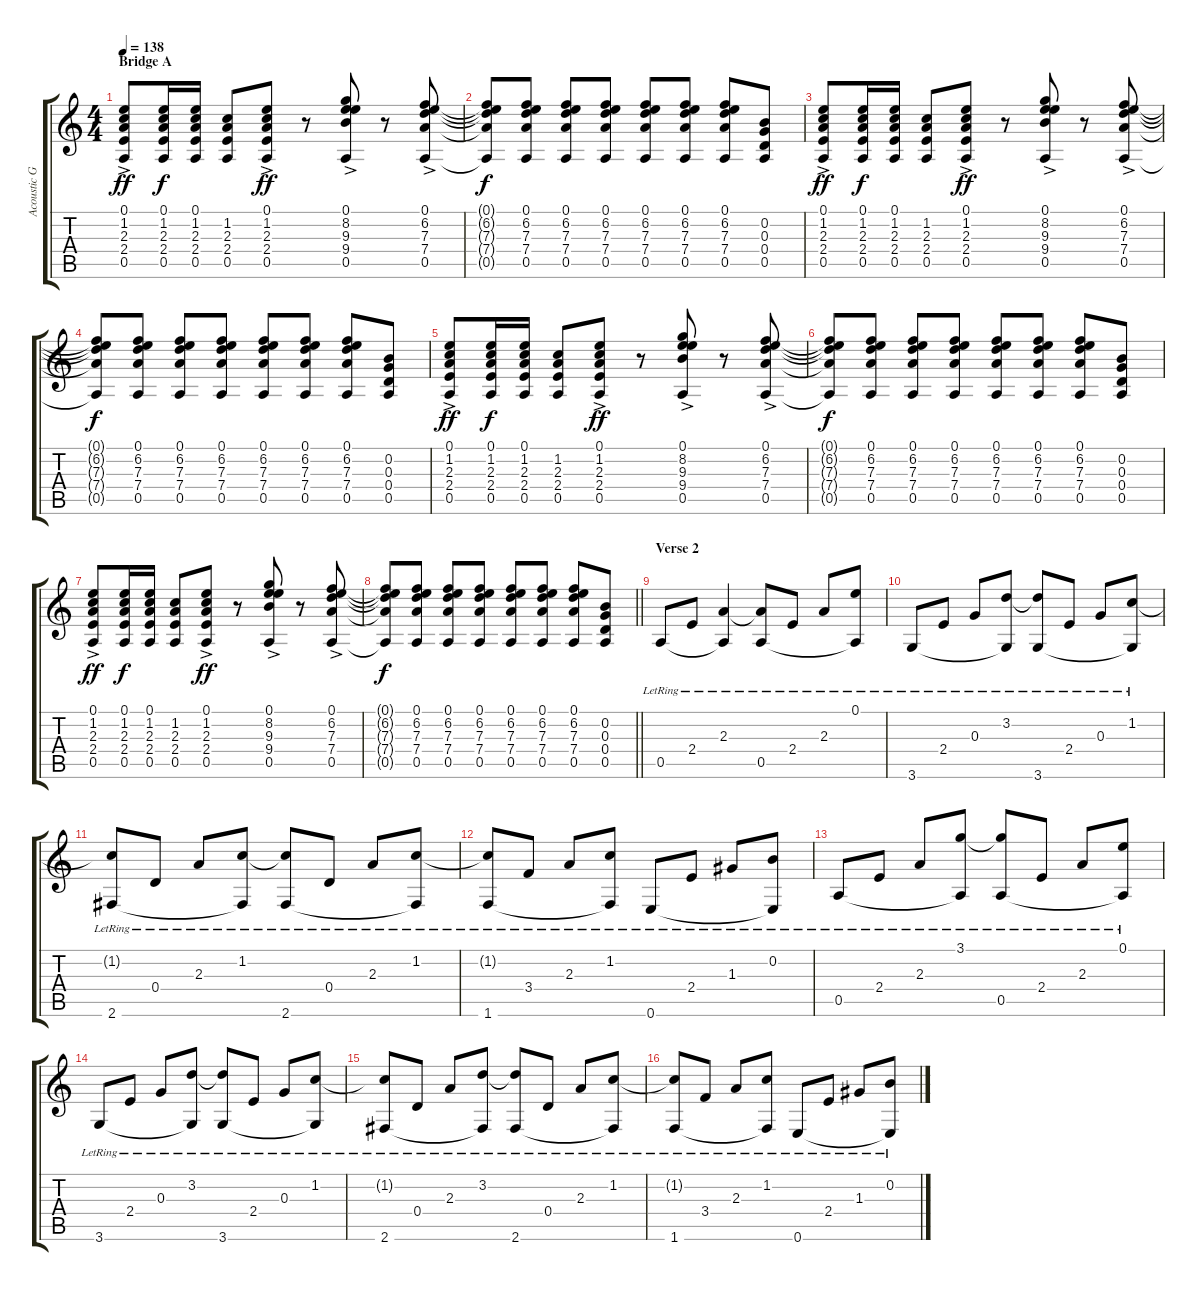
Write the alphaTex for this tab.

\track ("Acoustic Guitar 1" "Acoustic G") {instrument acousticguitarsteel}
\staff {score tabs}
\tuning (E4 B3 G3 D3 A2 E2) {hide}
\ts (4 4)
\section ("" "Bridge A")
\tempo 138
\clef g2
\ks c
(0.1{ac} 1.2{ac} 2.3{ac} 2.4{ac} 0.5{ac}).8{dy ff} (0.1 1.2 2.3 2.4 0.5).16{dy f} (0.1 1.2 2.3 2.4 0.5).16 (1.2 2.3 2.4 0.5).8 (0.1{ac} 1.2{ac} 2.3{ac} 2.4{ac} 0.5{ac}).8{dy ff} r.8 (0.1{ac} 8.2{ac} 9.3{ac} 9.4{ac} 0.5{ac}).8 r.8 (0.1{ac} 6.2{ac} 7.3{ac} 7.4{ac} 0.5{ac}).8 |
(0.1{t} 6.2{t} 7.3{t} 7.4{t} 0.5{t}).8{dy f} (0.1 6.2 7.3 7.4 0.5).8{volume 16} (0.1 6.2 7.3 7.4 0.5).8 (0.1 6.2 7.3 7.4 0.5).8 (0.1 6.2 7.3 7.4 0.5).8 (0.1 6.2 7.3 7.4 0.5).8 (0.1 6.2 7.3 7.4 0.5).8 (0.2 0.3 0.4 0.5).8 |
(0.1{ac} 1.2{ac} 2.3{ac} 2.4{ac} 0.5{ac}).8{dy ff volume 13} (0.1 1.2 2.3 2.4 0.5).16{dy f} (0.1 1.2 2.3 2.4 0.5).16 (1.2 2.3 2.4 0.5).8 (0.1{ac} 1.2{ac} 2.3{ac} 2.4{ac} 0.5{ac}).8{dy ff} r.8 (0.1{ac} 8.2{ac} 9.3{ac} 9.4{ac} 0.5{ac}).8 r.8 (0.1{ac} 6.2{ac} 7.3{ac} 7.4{ac} 0.5{ac}).8 |
(0.1{t} 6.2{t} 7.3{t} 7.4{t} 0.5{t}).8{dy f} (0.1 6.2 7.3 7.4 0.5).8{volume 16} (0.1 6.2 7.3 7.4 0.5).8 (0.1 6.2 7.3 7.4 0.5).8 (0.1 6.2 7.3 7.4 0.5).8 (0.1 6.2 7.3 7.4 0.5).8 (0.1 6.2 7.3 7.4 0.5).8 (0.2 0.3 0.4 0.5).8 |
(0.1{ac} 1.2{ac} 2.3{ac} 2.4{ac} 0.5{ac}).8{dy ff volume 13} (0.1 1.2 2.3 2.4 0.5).16{dy f} (0.1 1.2 2.3 2.4 0.5).16 (1.2 2.3 2.4 0.5).8 (0.1{ac} 1.2{ac} 2.3{ac} 2.4{ac} 0.5{ac}).8{dy ff} r.8 (0.1{ac} 8.2{ac} 9.3{ac} 9.4{ac} 0.5{ac}).8 r.8 (0.1{ac} 6.2{ac} 7.3{ac} 7.4{ac} 0.5{ac}).8 |
(0.1{t} 6.2{t} 7.3{t} 7.4{t} 0.5{t}).8{dy f} (0.1 6.2 7.3 7.4 0.5).8{volume 16} (0.1 6.2 7.3 7.4 0.5).8 (0.1 6.2 7.3 7.4 0.5).8 (0.1 6.2 7.3 7.4 0.5).8 (0.1 6.2 7.3 7.4 0.5).8 (0.1 6.2 7.3 7.4 0.5).8 (0.2 0.3 0.4 0.5).8 |
(0.1{ac} 1.2{ac} 2.3{ac} 2.4{ac} 0.5{ac}).8{dy ff volume 13} (0.1 1.2 2.3 2.4 0.5).16{dy f} (0.1 1.2 2.3 2.4 0.5).16 (1.2 2.3 2.4 0.5).8 (0.1{ac} 1.2{ac} 2.3{ac} 2.4{ac} 0.5{ac}).8{dy ff} r.8 (0.1{ac} 8.2{ac} 9.3{ac} 9.4{ac} 0.5{ac}).8 r.8 (0.1{ac} 6.2{ac} 7.3{ac} 7.4{ac} 0.5{ac}).8 |
\barLineRight lightlight
(0.1{t} 6.2{t} 7.3{t} 7.4{t} 0.5{t}).8{dy f} (0.1 6.2 7.3 7.4 0.5).8{volume 16} (0.1 6.2 7.3 7.4 0.5).8 (0.1 6.2 7.3 7.4 0.5).8 (0.1 6.2 7.3 7.4 0.5).8 (0.1 6.2 7.3 7.4 0.5).8 (0.1 6.2 7.3 7.4 0.5).8 (0.2 0.3 0.4 0.5).8 |
\section ("" "Verse 2")
0.5{lr}.8 2.4{lr}.8 (2.3{lr} 0.5{t}).4 (2.3{t} 0.5{lr}).8 2.4{lr}.8 2.3{lr}.8 (0.1{lr} 0.5{t}).8 |
3.6{lr}.8 2.4{lr}.8 0.3{lr}.8 (3.2{lr} 3.6{t}).8 (3.2{t} 3.6{lr}).8 2.4{lr}.8 0.3{lr}.8 (1.2{lr} 3.6{t}).8 |
(1.2{t} 2.6{lr}).8 0.4{lr}.8 2.3{lr}.8 (1.2{lr} 2.6{t}).8 (1.2{t} 2.6{lr}).8 0.4{lr}.8 2.3{lr}.8 (1.2{lr} 2.6{t}).8 |
(1.2{t} 1.6{lr}).8 3.4{lr}.8 2.3{lr}.8 (1.2{lr} 1.6{t}).8 0.6{lr}.8 2.4{lr}.8 1.3{lr}.8 (0.2{lr} 0.6{t}).8 |
0.5{lr}.8 2.4{lr}.8 2.3{lr}.8 (3.1{lr} 0.5{t}).8 (3.1{t} 0.5{lr}).8 2.4{lr}.8 2.3{lr}.8 (0.1{lr} 0.5{t}).8 |
3.6{lr}.8 2.4{lr}.8 0.3{lr}.8 (3.2{lr} 3.6{t}).8 (3.2{t} 3.6{lr}).8 2.4{lr}.8 0.3{lr}.8 (1.2{lr} 3.6{t}).8 |
(1.2{t} 2.6{lr}).8 0.4{lr}.8 2.3{lr}.8 (3.2{lr} 2.6{t}).8 (3.2{t} 2.6{lr}).8 0.4{lr}.8 2.3{lr}.8 (1.2{lr} 2.6{t}).8 |
(1.2{t} 1.6{lr}).8 3.4{lr}.8 2.3{lr}.8 (1.2{lr} 1.6{t}).8 0.6{lr}.8 2.4{lr}.8 1.3{lr}.8 (0.2{lr} 0.6{t}).8
